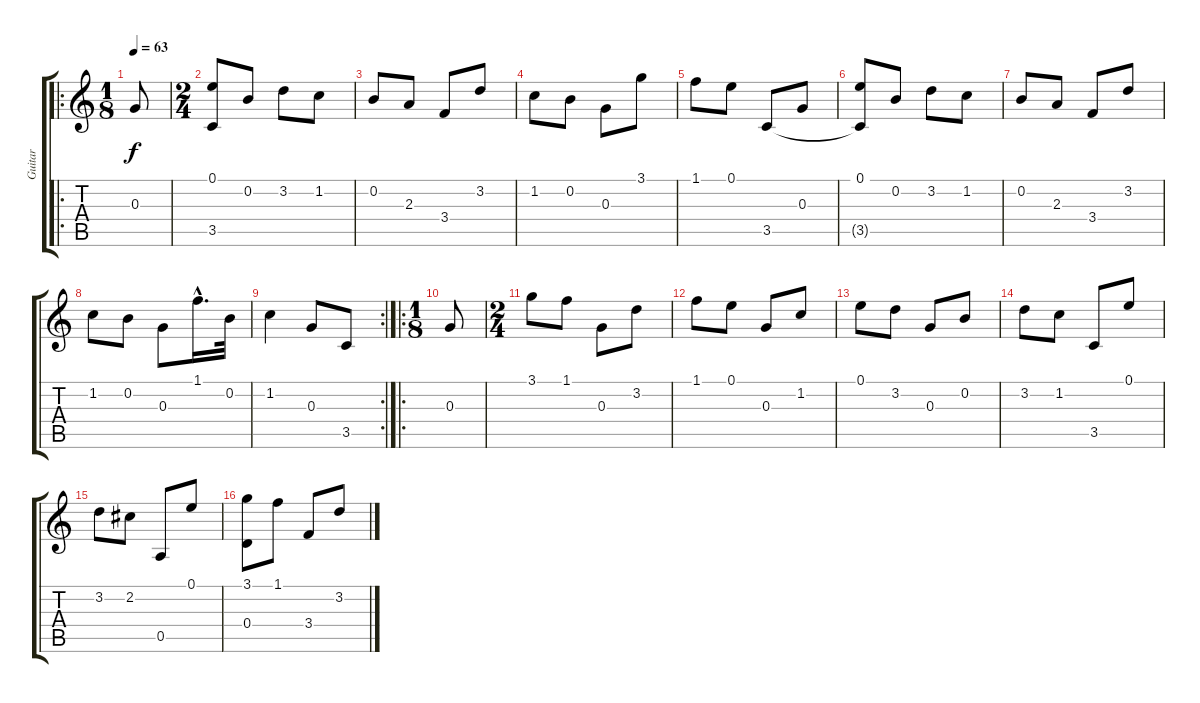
\track ("Guitar" "Guitar") {instrument acousticguitarnylon}
\staff {score tabs}
\tuning (E4 B3 G3 D3 A2 E2) {hide}
\ro
\ts (1 8)
\tempo 63
\clef g2
\ks c
0.3.8{dy f instrument acousticguitarnylon} |
\ts (2 4)
(0.1 3.5).8 0.2.8 3.2.8 1.2.8 |
0.2.8 2.3.8 3.4.8 3.2.8 |
1.2.8 0.2.8 0.3.8 3.1.8 |
1.1.8 0.1.8 3.5.8 0.3.8 |
(0.1 3.5{t}).8 0.2.8 3.2.8 1.2.8 |
0.2.8 2.3.8 3.4.8 3.2.8 |
1.2.8 0.2.8 0.3.8 1.1{hac}.16{d} 0.2.32 |
\rc 2
1.2.4 0.3.8 3.5.8 |
\ro
\ts (1 8)
0.3.8 |
\ts (2 4)
3.1.8 1.1.8 0.3.8 3.2.8 |
1.1.8 0.1.8 0.3.8 1.2.8 |
0.1.8 3.2.8 0.3.8 0.2.8 |
3.2.8 1.2.8 3.5.8 0.1.8 |
3.2.8 2.2.8 0.5.8 0.1.8 |
(3.1 0.4).8 1.1.8 3.4.8 3.2.8
